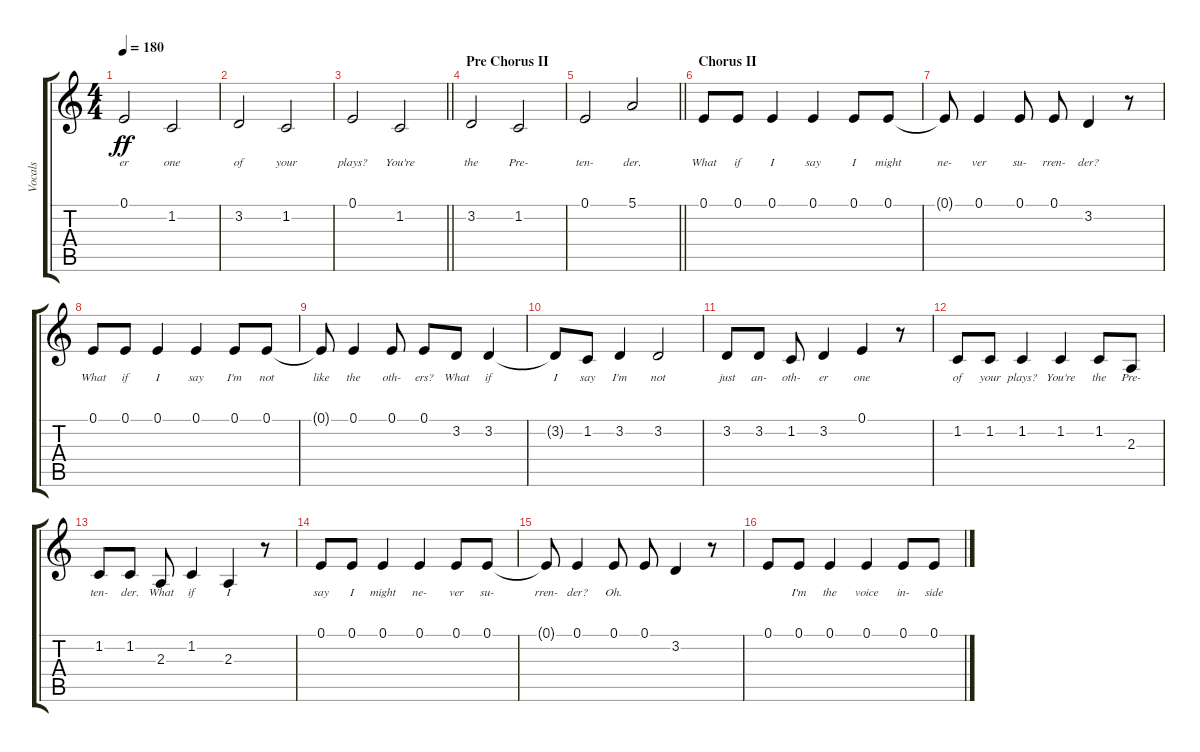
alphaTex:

\track ("Vocals" "Vocals") {instrument altosax}
\staff {score tabs}
\tuning (E4 B3 G3 D3 A2 E2) {hide}
\ts (4 4)
\tempo 180
\clef g2
\ks aminor
0.1.2{lyrics (0 "er") lyrics (1 "") lyrics (2 "") lyrics (3 "") lyrics (4 "") dy ff} 1.2.2{lyrics (0 "one") lyrics (1 "") lyrics (2 "") lyrics (3 "") lyrics (4 "")} |
3.2.2{lyrics (0 "of") lyrics (1 "") lyrics (2 "") lyrics (3 "") lyrics (4 "")} 1.2.2{lyrics (0 "your") lyrics (1 "") lyrics (2 "") lyrics (3 "") lyrics (4 "")} |
\barLineRight lightlight
0.1.2{lyrics (0 "plays?") lyrics (1 "") lyrics (2 "") lyrics (3 "") lyrics (4 "")} 1.2.2{lyrics (0 "You're") lyrics (1 "") lyrics (2 "") lyrics (3 "") lyrics (4 "")} |
\section ("" "Pre Chorus II")
3.2.2{lyrics (0 "the") lyrics (1 "") lyrics (2 "") lyrics (3 "") lyrics (4 "")} 1.2.2{lyrics (0 "Pre-") lyrics (1 "") lyrics (2 "") lyrics (3 "") lyrics (4 "")} |
\barLineRight lightlight
0.1.2{lyrics (0 "ten-") lyrics (1 "") lyrics (2 "") lyrics (3 "") lyrics (4 "")} 5.1.2{lyrics (0 "der.") lyrics (1 "") lyrics (2 "") lyrics (3 "") lyrics (4 "")} |
\section ("" "Chorus II")
0.1.8{lyrics (0 "What") lyrics (1 "") lyrics (2 "") lyrics (3 "") lyrics (4 "")} 0.1.8{lyrics (0 "if") lyrics (1 "") lyrics (2 "") lyrics (3 "") lyrics (4 "")} 0.1.4{lyrics (0 "I") lyrics (1 "") lyrics (2 "") lyrics (3 "") lyrics (4 "")} 0.1.4{lyrics (0 "say") lyrics (1 "") lyrics (2 "") lyrics (3 "") lyrics (4 "")} 0.1.8{lyrics (0 "I") lyrics (1 "") lyrics (2 "") lyrics (3 "") lyrics (4 "")} 0.1.8{lyrics (0 "might") lyrics (1 "") lyrics (2 "") lyrics (3 "") lyrics (4 "")} |
0.1{t}.8{lyrics (0 "ne-") lyrics (1 "") lyrics (2 "") lyrics (3 "") lyrics (4 "")} 0.1.4{lyrics (0 "ver") lyrics (1 "") lyrics (2 "") lyrics (3 "") lyrics (4 "")} 0.1.8{lyrics (0 "su-") lyrics (1 "") lyrics (2 "") lyrics (3 "") lyrics (4 "")} 0.1.8{lyrics (0 "rren-") lyrics (1 "") lyrics (2 "") lyrics (3 "") lyrics (4 "")} 3.2.4{lyrics (0 "der?") lyrics (1 "") lyrics (2 "") lyrics (3 "") lyrics (4 "")} r.8 |
0.1.8{lyrics (0 "What") lyrics (1 "") lyrics (2 "") lyrics (3 "") lyrics (4 "")} 0.1.8{lyrics (0 "if") lyrics (1 "") lyrics (2 "") lyrics (3 "") lyrics (4 "")} 0.1.4{lyrics (0 "I") lyrics (1 "") lyrics (2 "") lyrics (3 "") lyrics (4 "")} 0.1.4{lyrics (0 "say") lyrics (1 "") lyrics (2 "") lyrics (3 "") lyrics (4 "")} 0.1.8{lyrics (0 "I'm") lyrics (1 "") lyrics (2 "") lyrics (3 "") lyrics (4 "")} 0.1.8{lyrics (0 "not") lyrics (1 "") lyrics (2 "") lyrics (3 "") lyrics (4 "")} |
0.1{t}.8{lyrics (0 "like") lyrics (1 "") lyrics (2 "") lyrics (3 "") lyrics (4 "")} 0.1.4{lyrics (0 "the") lyrics (1 "") lyrics (2 "") lyrics (3 "") lyrics (4 "")} 0.1.8{lyrics (0 "oth-") lyrics (1 "") lyrics (2 "") lyrics (3 "") lyrics (4 "")} 0.1.8{lyrics (0 "ers?") lyrics (1 "") lyrics (2 "") lyrics (3 "") lyrics (4 "")} 3.2.8{lyrics (0 "What") lyrics (1 "") lyrics (2 "") lyrics (3 "") lyrics (4 "")} 3.2.4{lyrics (0 "if") lyrics (1 "") lyrics (2 "") lyrics (3 "") lyrics (4 "")} |
3.2{t}.8{lyrics (0 "I") lyrics (1 "") lyrics (2 "") lyrics (3 "") lyrics (4 "")} 1.2.8{lyrics (0 "say") lyrics (1 "") lyrics (2 "") lyrics (3 "") lyrics (4 "")} 3.2.4{lyrics (0 "I'm") lyrics (1 "") lyrics (2 "") lyrics (3 "") lyrics (4 "")} 3.2.2{lyrics (0 "not") lyrics (1 "") lyrics (2 "") lyrics (3 "") lyrics (4 "")} |
3.2.8{lyrics (0 "just") lyrics (1 "") lyrics (2 "") lyrics (3 "") lyrics (4 "")} 3.2.8{lyrics (0 "an-") lyrics (1 "") lyrics (2 "") lyrics (3 "") lyrics (4 "")} 1.2.8{lyrics (0 "oth-") lyrics (1 "") lyrics (2 "") lyrics (3 "") lyrics (4 "")} 3.2.4{lyrics (0 "er") lyrics (1 "") lyrics (2 "") lyrics (3 "") lyrics (4 "")} 0.1.4{lyrics (0 "one") lyrics (1 "") lyrics (2 "") lyrics (3 "") lyrics (4 "")} r.8 |
1.2.8{lyrics (0 "of") lyrics (1 "") lyrics (2 "") lyrics (3 "") lyrics (4 "")} 1.2.8{lyrics (0 "your") lyrics (1 "") lyrics (2 "") lyrics (3 "") lyrics (4 "")} 1.2.4{lyrics (0 "plays?") lyrics (1 "") lyrics (2 "") lyrics (3 "") lyrics (4 "")} 1.2.4{lyrics (0 "You're") lyrics (1 "") lyrics (2 "") lyrics (3 "") lyrics (4 "")} 1.2.8{lyrics (0 "the") lyrics (1 "") lyrics (2 "") lyrics (3 "") lyrics (4 "")} 2.3.8{lyrics (0 "Pre-") lyrics (1 "") lyrics (2 "") lyrics (3 "") lyrics (4 "")} |
1.2.8{lyrics (0 "ten-") lyrics (1 "") lyrics (2 "") lyrics (3 "") lyrics (4 "")} 1.2.8{lyrics (0 "der.") lyrics (1 "") lyrics (2 "") lyrics (3 "") lyrics (4 "")} 2.3.8{lyrics (0 "What") lyrics (1 "") lyrics (2 "") lyrics (3 "") lyrics (4 "")} 1.2.4{lyrics (0 "if") lyrics (1 "") lyrics (2 "") lyrics (3 "") lyrics (4 "")} 2.3.4{lyrics (0 "I") lyrics (1 "") lyrics (2 "") lyrics (3 "") lyrics (4 "")} r.8 |
0.1.8{lyrics (0 "say") lyrics (1 "") lyrics (2 "") lyrics (3 "") lyrics (4 "")} 0.1.8{lyrics (0 "I") lyrics (1 "") lyrics (2 "") lyrics (3 "") lyrics (4 "")} 0.1.4{lyrics (0 "might") lyrics (1 "") lyrics (2 "") lyrics (3 "") lyrics (4 "")} 0.1.4{lyrics (0 "ne-") lyrics (1 "") lyrics (2 "") lyrics (3 "") lyrics (4 "")} 0.1.8{lyrics (0 "ver") lyrics (1 "") lyrics (2 "") lyrics (3 "") lyrics (4 "")} 0.1.8{lyrics (0 "su-") lyrics (1 "") lyrics (2 "") lyrics (3 "") lyrics (4 "")} |
0.1{t}.8{lyrics (0 "rren-") lyrics (1 "") lyrics (2 "") lyrics (3 "") lyrics (4 "")} 0.1.4{lyrics (0 "der?") lyrics (1 "") lyrics (2 "") lyrics (3 "") lyrics (4 "")} 0.1.8{lyrics (0 "Oh.") lyrics (1 "") lyrics (2 "") lyrics (3 "") lyrics (4 "")} 0.1.8{lyrics (0 "") lyrics (1 "") lyrics (2 "") lyrics (3 "") lyrics (4 "")} 3.2.4{lyrics (0 "") lyrics (1 "") lyrics (2 "") lyrics (3 "") lyrics (4 "")} r.8 |
0.1.8{lyrics (0 "") lyrics (1 "") lyrics (2 "") lyrics (3 "") lyrics (4 "")} 0.1.8{lyrics (0 "I'm") lyrics (1 "") lyrics (2 "") lyrics (3 "") lyrics (4 "")} 0.1.4{lyrics (0 "the") lyrics (1 "") lyrics (2 "") lyrics (3 "") lyrics (4 "")} 0.1.4{lyrics (0 "voice") lyrics (1 "") lyrics (2 "") lyrics (3 "") lyrics (4 "")} 0.1.8{lyrics (0 "in-") lyrics (1 "") lyrics (2 "") lyrics (3 "") lyrics (4 "")} 0.1.8{lyrics (0 "side") lyrics (1 "") lyrics (2 "") lyrics (3 "") lyrics (4 "")}
